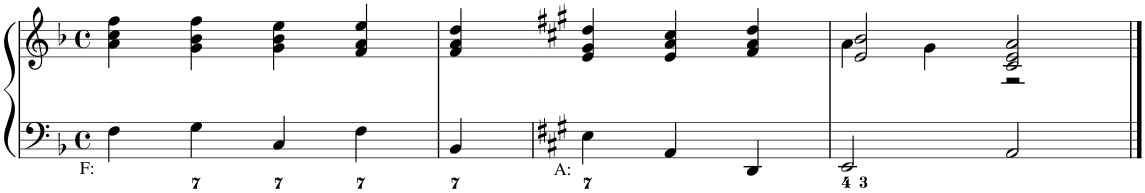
**kern	**kern
*part1	*part1
*staff2	*staff1
*I"Orgona	*
*I'Org.	*
*clefF4	*clefG2
*k[b-]	*k[b-]
*M4/4	*M4/4
*met(c)	*met(c)
=1	=1
!LO:TX:b:t=F&colon;	!
4F\	4a\ 4cc\ 4ff\
4G\	4g\ 4b-\ 4ff\
4C/	4g\ 4b-\ 4ee\
4F\	4f/ 4a/ 4ee/
=2	=2
4BB-/	4f/ 4a/ 4dd/
=3-	=3-
*k[f#c#g#]	*k[f#c#g#]
!LO:TX:b:t=A&colon;	!
4E\	4e/ 4g#/ 4dd/
4AA/	4e/ 4a/ 4cc#/
4DD/	4f#/ 4a/ 4dd/
=4	=4
*	*^
2EE/	2e/ 2b/	4a\
.	.	4g#\
2AA/	2c#/ 2e/ 2a/	2r
*	*v	*v
==	==
*-	*-
